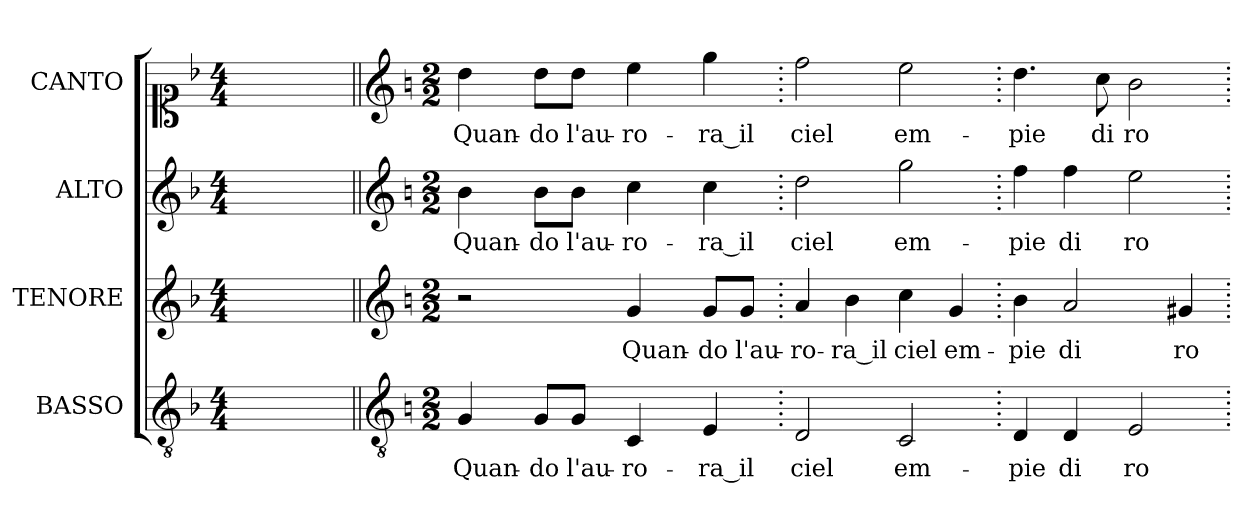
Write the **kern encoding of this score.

**kern	**text	**kern	**text	**kern	**text	**kern	**text
*part4	*part4	*part3	*part3	*part2	*part2	*part1	*part1
*staff4	*staff4	*staff3	*staff3	*staff2	*staff2	*staff1	*staff1
*I"BASSO	*	*I"TENORE	*	*I"ALTO	*	*I"CANTO	*
!!LO:PB:g=z
*clefGv2	*	*clefG2	*	*clefG2	*	*clefC1	*
*k[b-]	*	*k[b-]	*	*k[b-]	*	*k[b-]	*
*F:	*	*F:	*	*F:	*	*F:	*
*M4/4	*	*M4/4	*	*M4/4	*	*M4/4	*
=1	=1	=1	=1	=1	=1	=1	=1
1ryy	.	1ryy	.	1ryy	.	1ryy	.
=1||	=1||	=1||	=1||	=1||	=1||	=1||	=1||
*clefGv2	*	*clefG2	*	*clefG2	*	*clefG2	*
*k[]	*	*k[]	*	*k[]	*	*k[]	*
*C:	*	*C:	*	*C:	*	*C:	*
*M2/2	*	*M2/2	*	*M2/2	*	*M2/2	*
!	!LO:LY:b:color=#000000	!	!	!	!	!	!
!	!	!	!	!	!LO:LY:b:color=#000000	!	!
!	!	!	!	!	!	!	!LO:LY:b:color=#000000
4Gi/	Quan-	2r	.	4bi\	Quan-	4ddi\	Quan-
!	!LO:LY:b:color=#000000	!	!	!	!	!	!
!	!	!	!	!	!LO:LY:b:color=#000000	!	!
!	!	!	!	!	!	!	!LO:LY:b:color=#000000
8Gi/L	-do	.	.	8bi\L	-do	8ddi\L	-do
!	!LO:LY:b:color=#000000	!	!	!	!	!	!
!	!	!	!	!	!LO:LY:b:color=#000000	!	!
!	!	!	!	!	!	!	!LO:LY:b:color=#000000
8Gi/J	l'au-	.	.	8bi\J	l'au-	8ddi\J	l'au-
!	!LO:LY:b:color=#000000	!	!	!	!	!	!
!	!	!	!LO:LY:b:color=#000000	!	!	!	!
!	!	!	!	!	!LO:LY:b:color=#000000	!	!
!	!	!	!	!	!	!	!LO:LY:b:color=#000000
4Ci/	-ro-	4gi/	Quan-	4cci\	-ro-	4eei\	-ro-
!	!LO:LY:b:color=#000000	!	!	!	!	!	!
!	!	!	!LO:LY:b:color=#000000	!	!	!	!
!	!	!	!	!	!LO:LY:b:color=#000000	!	!
!	!	!	!	!	!	!	!LO:LY:b:color=#000000
4Ei/	-ra_il	8gi/L	-do	4cci\	-ra_il	4ggi\	-ra_il
!	!	!	!LO:LY:b:color=#000000	!	!	!	!
.	.	8gi/J	l'au-	.	.	.	.
=2.	=2.	=2.	=2.	=2.	=2.	=2.	=2.
!	!LO:LY:b:color=#000000	!	!	!	!	!	!
!	!	!	!LO:LY:b:color=#000000	!	!	!	!
!	!	!	!	!	!LO:LY:b:color=#000000	!	!
!	!	!	!	!	!	!	!LO:LY:b:color=#000000
2Di/	ciel	4ai/	-ro-	2ddi\	ciel	2ffi\	ciel
!	!	!	!LO:LY:b:color=#000000	!	!	!	!
.	.	4bi\	-ra_il	.	.	.	.
!	!LO:LY:b:color=#000000	!	!	!	!	!	!
!	!	!	!LO:LY:b:color=#000000	!	!	!	!
!	!	!	!	!	!LO:LY:b:color=#000000	!	!
!	!	!	!	!	!	!	!LO:LY:b:color=#000000
2Ci/	em-	4cci\	ciel	2ggi\	em-	2eei\	em-
!	!	!	!LO:LY:b:color=#000000	!	!	!	!
.	.	4gi/	em-	.	.	.	.
=3.	=3.	=3.	=3.	=3.	=3.	=3.	=3.
!	!LO:LY:b:color=#000000	!	!	!	!	!	!
!	!	!	!LO:LY:b:color=#000000	!	!	!	!
!	!	!	!	!	!LO:LY:b:color=#000000	!	!
!	!	!	!	!	!	!	!LO:LY:b:color=#000000
4Di/	-pie	4bi\	-pie	4ffi\	-pie	4.ddi\	-pie
!	!LO:LY:b:color=#000000	!	!	!	!	!	!
!	!	!	!LO:LY:b:color=#000000	!	!	!	!
!	!	!	!	!	!LO:LY:b:color=#000000	!	!
4Di/	di	2ai/	di	4ffi\	di	.	.
!	!	!	!	!	!	!	!LO:LY:b:color=#000000
.	.	.	.	.	.	8cci\	di
!	!LO:LY:b:color=#000000	!	!	!	!	!	!
!	!	!	!	!	!LO:LY:b:color=#000000	!	!
!	!	!	!	!	!	!	!LO:LY:b:color=#000000
2Ei/	ro-	.	.	2eei\	ro-	2bi\	ro-
!	!	!	!LO:LY:b:color=#000000	!	!	!	!
.	.	4g#Xi/	ro-	.	.	.	.
=.	=.	=.	=.	=.	=.	=.	=.
*-	*-	*-	*-	*-	*-	*-	*-
